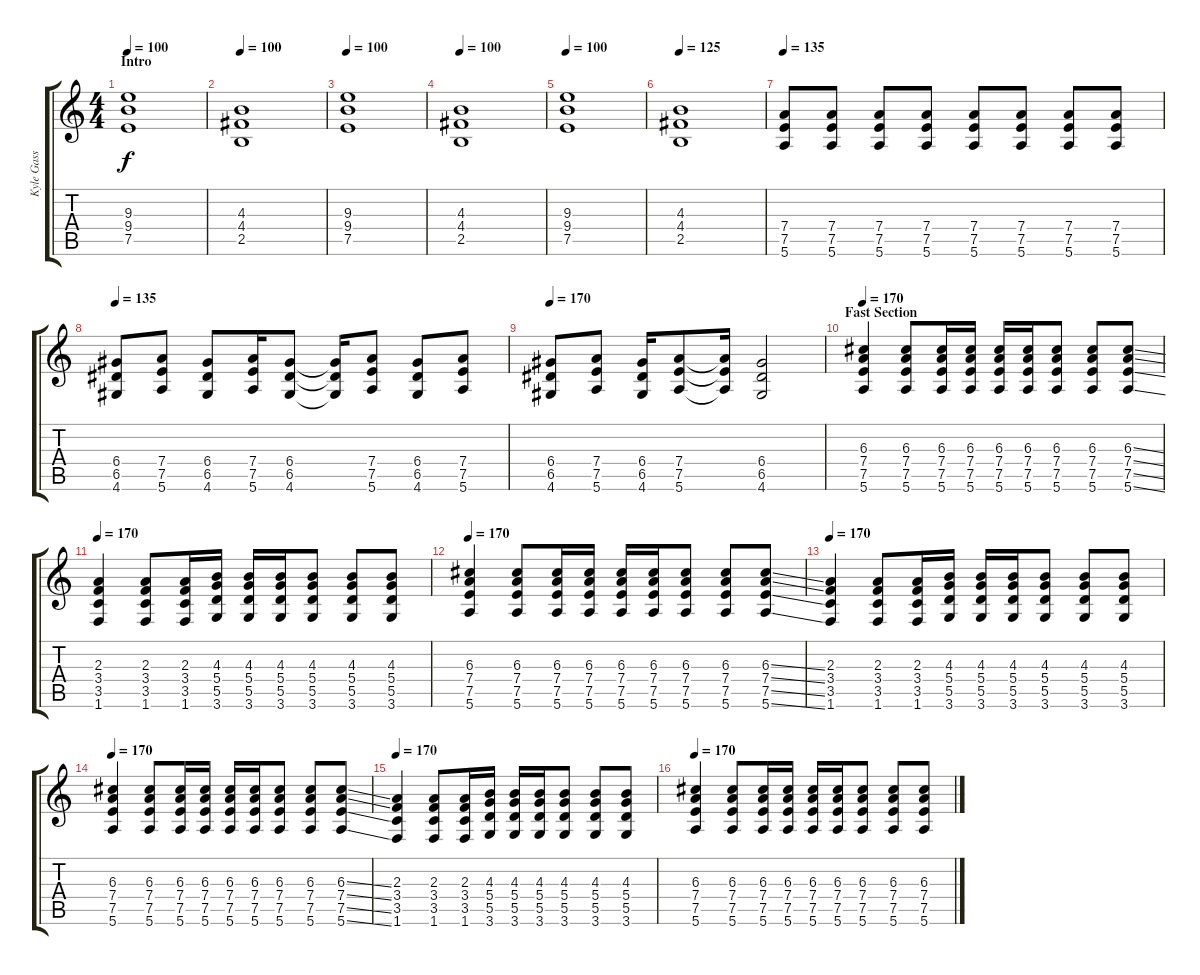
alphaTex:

\track ("Kyle Gass (Lead Guitar)" "Kyle Gass ") {instrument acousticguitarsteel}
\staff {score tabs}
\tuning (E4 B3 G3 D3 A2 E2) {hide}
\ts (4 4)
\section ("" "Intro")
\tempo 100
\clef g2
\ks c
(9.3 9.4 7.5).1{dy f instrument acousticguitarsteel} |
\tempo 100
(4.3 4.4 2.5).1 |
\tempo 100
(9.3 9.4 7.5).1 |
\tempo 100
(4.3 4.4 2.5).1 |
\tempo 100
(9.3 9.4 7.5).1 |
\tempo 125
(4.3 4.4 2.5).1 |
\tempo 135
(7.4 7.5 5.6).8 (7.4 7.5 5.6).8 (7.4 7.5 5.6).8 (7.4 7.5 5.6).8 (7.4 7.5 5.6).8 (7.4 7.5 5.6).8 (7.4 7.5 5.6).8 (7.4 7.5 5.6).8 |
\tempo 135
(6.4 6.5 4.6).8 (7.4 7.5 5.6).8 (6.4 6.5 4.6).8 (7.4 7.5 5.6).16 (6.4 6.5 4.6).8 (6.4{t} 6.5{t} 4.6{t}).16 (7.4 7.5 5.6).8 (6.4 6.5 4.6).8 (7.4 7.5 5.6).8 |
\tempo 170
(6.4 6.5 4.6).8 (7.4 7.5 5.6).8 (6.4 6.5 4.6).16 (7.4 7.5 5.6).8 (7.4{t} 7.5{t} 5.6{t}).16 (6.4 6.5 4.6).2 |
\section ("" "Fast Section")
\tempo 170
(6.3 7.4 7.5 5.6).4 (6.3 7.4 7.5 5.6).8 (6.3 7.4 7.5 5.6).16 (6.3 7.4 7.5 5.6).16 (6.3 7.4 7.5 5.6).16 (6.3 7.4 7.5 5.6).16 (6.3 7.4 7.5 5.6).8 (6.3 7.4 7.5 5.6).8 (6.3{ss} 7.4{ss} 7.5{ss} 5.6{ss}).8 |
\tempo 170
(2.3 3.4 3.5 1.6).4 (2.3 3.4 3.5 1.6).8 (2.3 3.4 3.5 1.6).16 (4.3 5.4 5.5 3.6).16 (4.3 5.4 5.5 3.6).16 (4.3 5.4 5.5 3.6).16 (4.3 5.4 5.5 3.6).8 (4.3 5.4 5.5 3.6).8 (4.3 5.4 5.5 3.6).8 |
\tempo 170
(6.3 7.4 7.5 5.6).4 (6.3 7.4 7.5 5.6).8 (6.3 7.4 7.5 5.6).16 (6.3 7.4 7.5 5.6).16 (6.3 7.4 7.5 5.6).16 (6.3 7.4 7.5 5.6).16 (6.3 7.4 7.5 5.6).8 (6.3 7.4 7.5 5.6).8 (6.3{ss} 7.4{ss} 7.5{ss} 5.6{ss}).8 |
\tempo 170
(2.3 3.4 3.5 1.6).4 (2.3 3.4 3.5 1.6).8 (2.3 3.4 3.5 1.6).16 (4.3 5.4 5.5 3.6).16 (4.3 5.4 5.5 3.6).16 (4.3 5.4 5.5 3.6).16 (4.3 5.4 5.5 3.6).8 (4.3 5.4 5.5 3.6).8 (4.3 5.4 5.5 3.6).8 |
\tempo 170
(6.3 7.4 7.5 5.6).4 (6.3 7.4 7.5 5.6).8 (6.3 7.4 7.5 5.6).16 (6.3 7.4 7.5 5.6).16 (6.3 7.4 7.5 5.6).16 (6.3 7.4 7.5 5.6).16 (6.3 7.4 7.5 5.6).8 (6.3 7.4 7.5 5.6).8 (6.3{ss} 7.4{ss} 7.5{ss} 5.6{ss}).8 |
\tempo 170
(2.3 3.4 3.5 1.6).4 (2.3 3.4 3.5 1.6).8 (2.3 3.4 3.5 1.6).16 (4.3 5.4 5.5 3.6).16 (4.3 5.4 5.5 3.6).16 (4.3 5.4 5.5 3.6).16 (4.3 5.4 5.5 3.6).8 (4.3 5.4 5.5 3.6).8 (4.3 5.4 5.5 3.6).8 |
\tempo 170
(6.3 7.4 7.5 5.6).4 (6.3 7.4 7.5 5.6).8 (6.3 7.4 7.5 5.6).16 (6.3 7.4 7.5 5.6).16 (6.3 7.4 7.5 5.6).16 (6.3 7.4 7.5 5.6).16 (6.3 7.4 7.5 5.6).8 (6.3 7.4 7.5 5.6).8 (6.3{ss} 7.4{ss} 7.5{ss} 5.6{ss}).8
